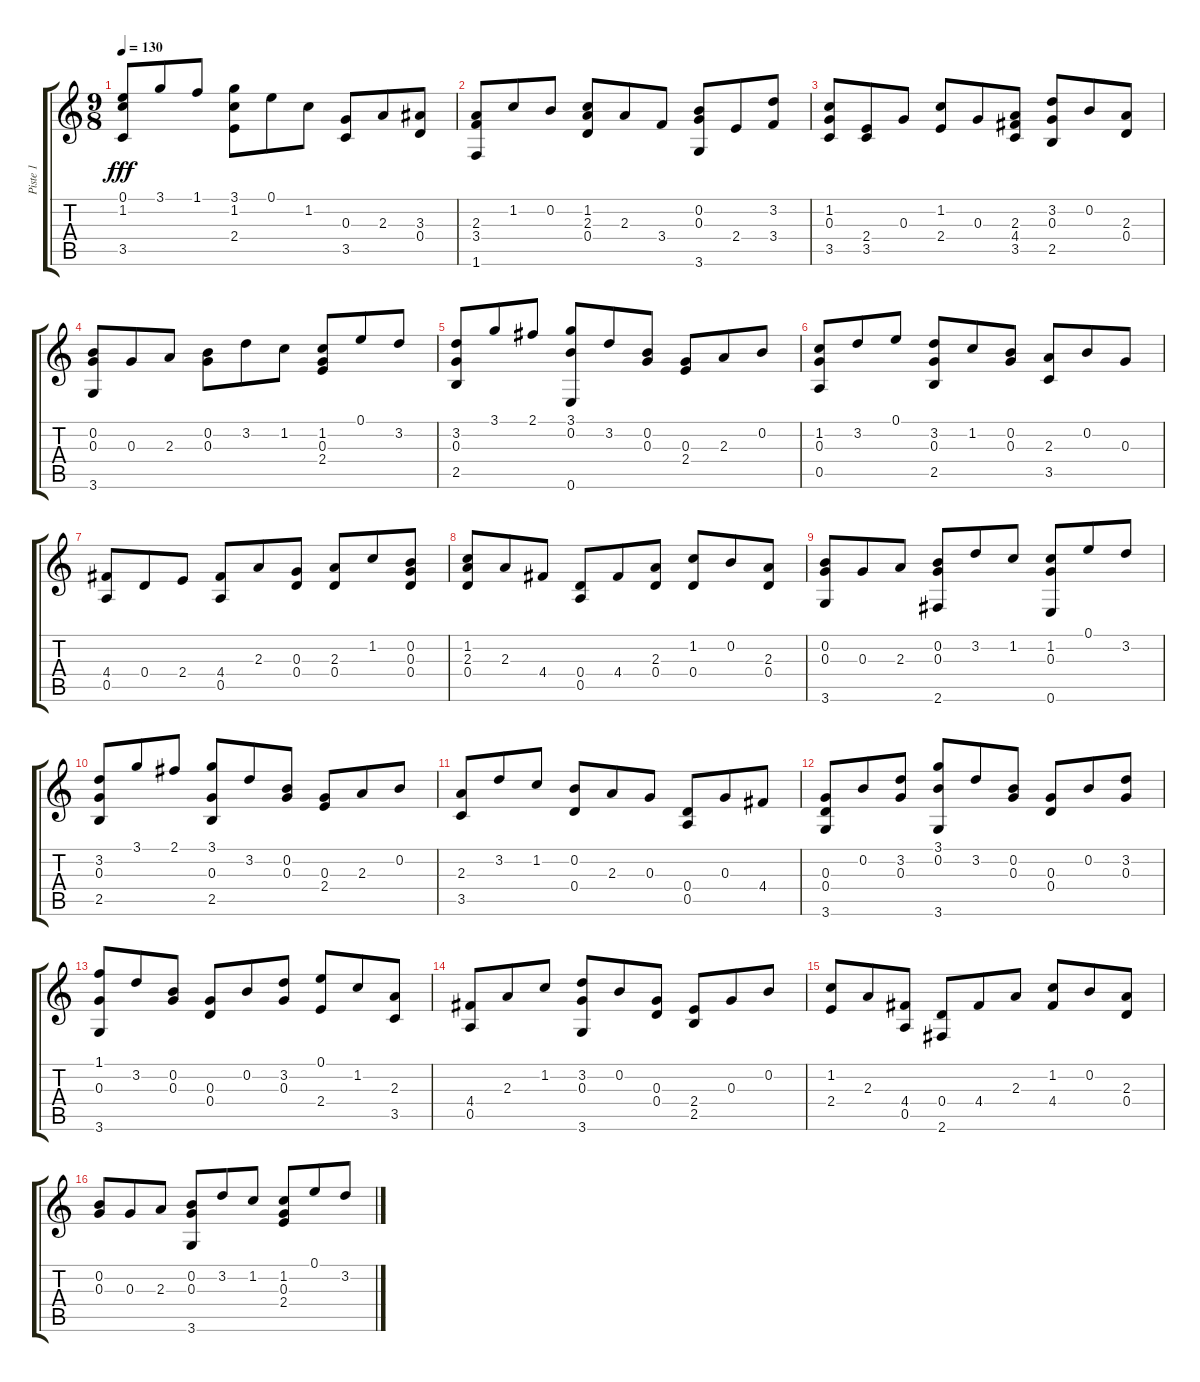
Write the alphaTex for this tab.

\track ("Piste 1" "Piste 1") {instrument acousticguitarsteel}
\staff {score tabs}
\tuning (E4 B3 G3 D3 A2 E2) {hide}
\ts (9 8)
\tempo 130
\clef g2
\ks c
(0.1 1.2 3.5).8{dy fff} 3.1.8 1.1.8 (3.1 1.2 2.4).8 0.1.8 1.2.8 (0.3 3.5).8 2.3.8 (3.3 0.4).8 |
(2.3 3.4 1.6).8 1.2.8 0.2.8 (1.2 2.3 0.4).8 2.3.8 3.4.8 (0.2 0.3 3.6).8 2.4.8 (3.2 3.4).8 |
(1.2 0.3 3.5).8 (2.4 3.5).8 0.3.8 (1.2 2.4).8 0.3.8 (2.3 4.4 3.5).8 (3.2 0.3 2.5).8 0.2.8 (2.3 0.4).8 |
(0.2 0.3 3.6).8 0.3.8 2.3.8 (0.2 0.3).8 3.2.8 1.2.8 (1.2 0.3 2.4).8 0.1.8 3.2.8 |
(3.2 0.3 2.5).8 3.1.8 2.1.8 (3.1 0.2 0.6).8 3.2.8 (0.2 0.3).8 (0.3 2.4).8 2.3.8 0.2.8 |
(1.2 0.3 0.5).8 3.2.8 0.1.8 (3.2 0.3 2.5).8 1.2.8 (0.2 0.3).8 (2.3 3.5).8 0.2.8 0.3.8 |
(4.4 0.5).8 0.4.8 2.4.8 (4.4 0.5).8 2.3.8 (0.3 0.4).8 (2.3 0.4).8 1.2.8 (0.2 0.3 0.4).8 |
(1.2 2.3 0.4).8 2.3.8 4.4.8 (0.4 0.5).8 4.4.8 (2.3 0.4).8 (1.2 0.4).8 0.2.8 (2.3 0.4).8 |
(0.2 0.3 3.6).8 0.3.8 2.3.8 (0.2 0.3 2.6).8 3.2.8 1.2.8 (1.2 0.3 0.6).8 0.1.8 3.2.8 |
(3.2 0.3 2.5).8 3.1.8 2.1.8 (3.1 0.3 2.5).8 3.2.8 (0.2 0.3).8 (0.3 2.4).8 2.3.8 0.2.8 |
(2.3 3.5).8 3.2.8 1.2.8 (0.2 0.4).8 2.3.8 0.3.8 (0.4 0.5).8 0.3.8 4.4.8 |
(0.3 0.4 3.6).8 0.2.8 (3.2 0.3).8 (3.1 0.2 3.6).8 3.2.8 (0.2 0.3).8 (0.3 0.4).8 0.2.8 (3.2 0.3).8 |
(1.1 0.3 3.6).8 3.2.8 (0.2 0.3).8 (0.3 0.4).8 0.2.8 (3.2 0.3).8 (0.1 2.4).8 1.2.8 (2.3 3.5).8 |
(4.4 0.5).8 2.3.8 1.2.8 (3.2 0.3 3.6).8 0.2.8 (0.3 0.4).8 (2.4 2.5).8 0.3.8 0.2.8 |
(1.2 2.4).8 2.3.8 (4.4 0.5).8 (0.4 2.6).8 4.4.8 2.3.8 (1.2 4.4).8 0.2.8 (2.3 0.4).8 |
(0.2 0.3).8 0.3.8 2.3.8 (0.2 0.3 3.6).8 3.2.8 1.2.8 (1.2 0.3 2.4).8 0.1.8 3.2.8
